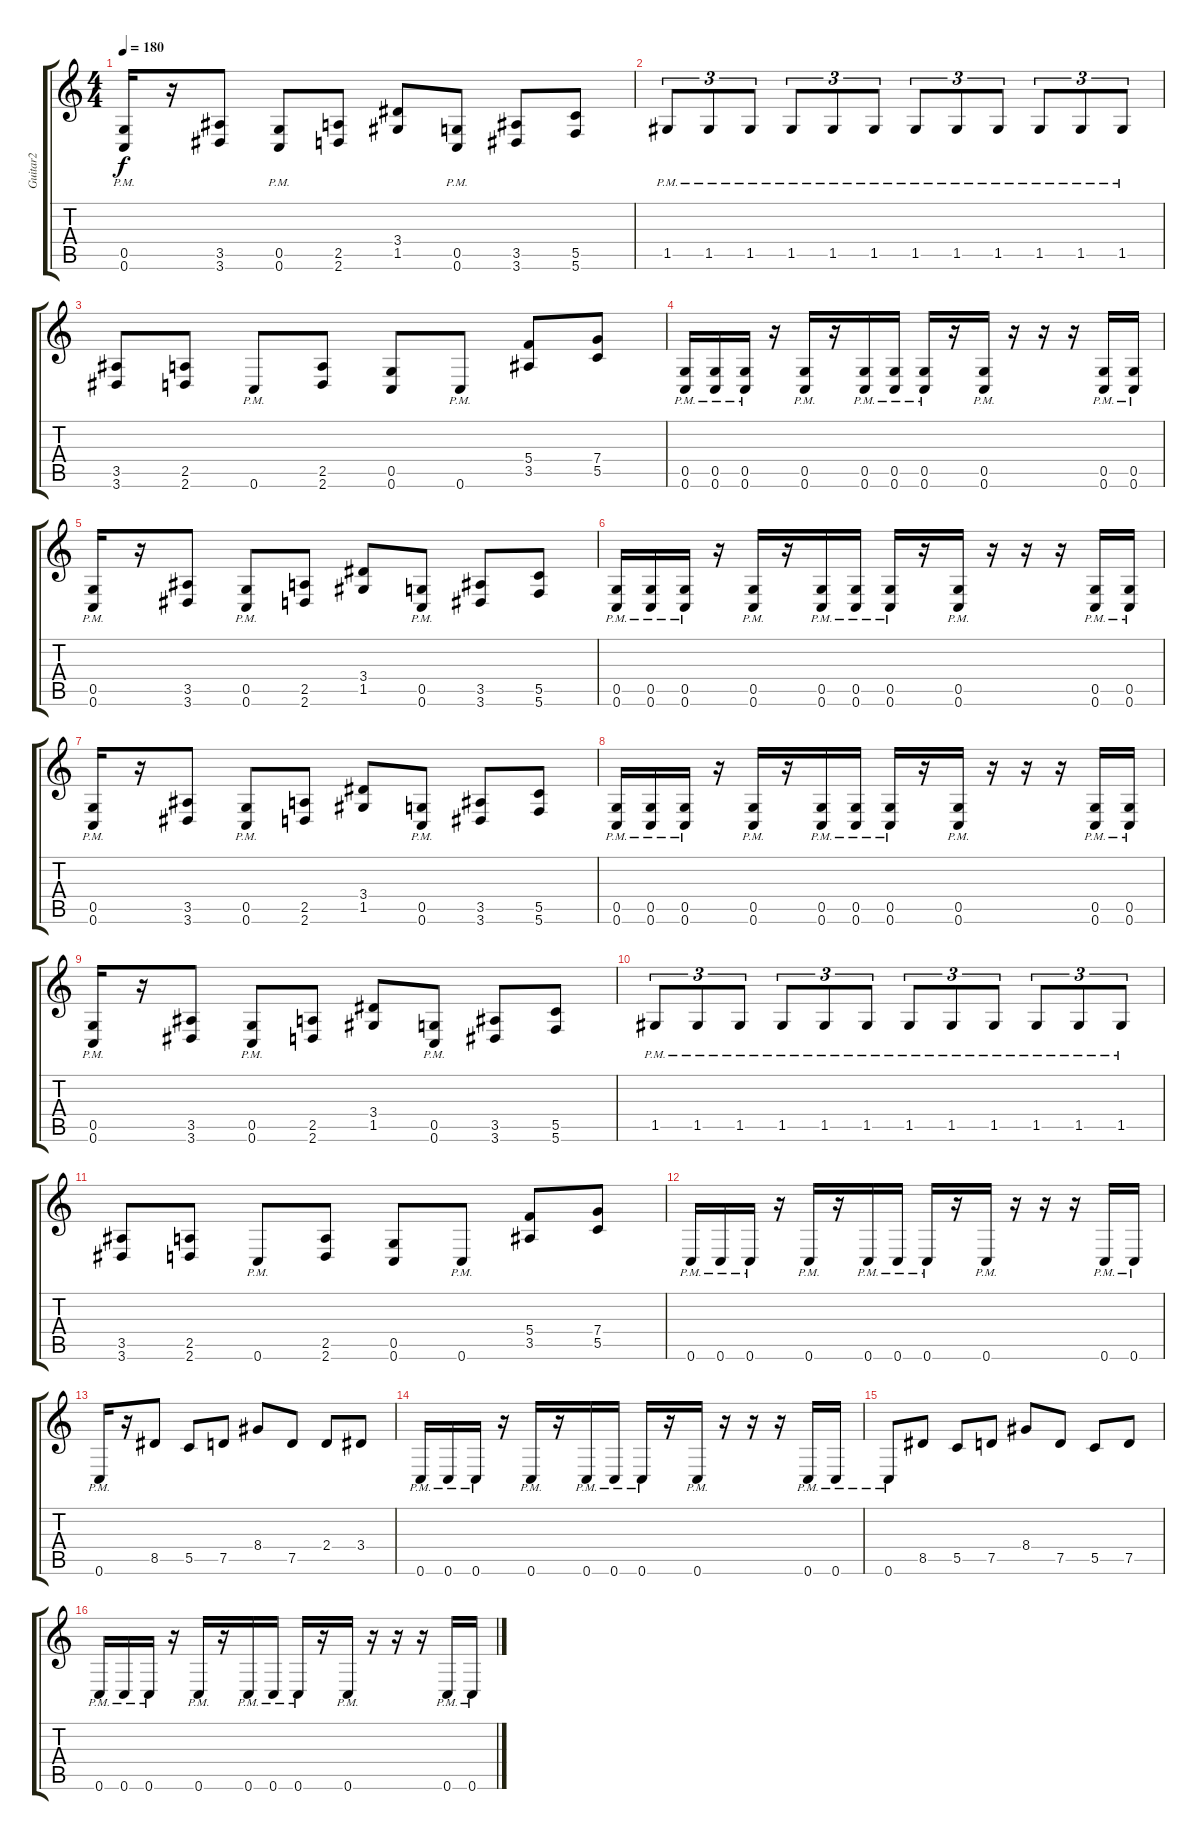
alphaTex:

\track ("Guitar2" "Guitar2") {instrument distortionguitar}
\staff {score tabs}
\tuning (D4 A3 F3 C3 G2 C2) {hide}
\ts (4 4)
\tempo 180
\clef g2
\ks c
(0.5{pm} 0.6{pm}).16{dy f} r.16 (3.5 3.6).8 (0.5{pm} 0.6{pm}).8 (2.5 2.6).8 (3.4 1.5).8 (0.5{pm} 0.6{pm}).8 (3.5 3.6).8 (5.5 5.6).8 |
1.5{pm}.8{tu (3 2)} 1.5{pm}.8{tu (3 2)} 1.5{pm}.8{tu (3 2)} 1.5{pm}.8{tu (3 2)} 1.5{pm}.8{tu (3 2)} 1.5{pm}.8{tu (3 2)} 1.5{pm}.8{tu (3 2)} 1.5{pm}.8{tu (3 2)} 1.5{pm}.8{tu (3 2)} 1.5{pm}.8{tu (3 2)} 1.5{pm}.8{tu (3 2)} 1.5{pm}.8{tu (3 2)} |
(3.5 3.6).8 (2.5 2.6).8 0.6{pm}.8 (2.5 2.6).8 (0.5 0.6).8 0.6{pm}.8 (5.4 3.5).8 (7.4 5.5).8 |
(0.5{pm} 0.6{pm}).16 (0.5{pm} 0.6{pm}).16 (0.5{pm} 0.6{pm}).16 r.16 (0.5{pm} 0.6{pm}).16 r.16 (0.5{pm} 0.6{pm}).16 (0.5{pm} 0.6{pm}).16 (0.5{pm} 0.6{pm}).16 r.16 (0.5{pm} 0.6{pm}).16 r.16 r.16 r.16 (0.5{pm} 0.6{pm}).16 (0.5{pm} 0.6{pm}).16 |
(0.5{pm} 0.6{pm}).16 r.16 (3.5 3.6).8 (0.5{pm} 0.6{pm}).8 (2.5 2.6).8 (3.4 1.5).8 (0.5{pm} 0.6{pm}).8 (3.5 3.6).8 (5.5 5.6).8 |
(0.5{pm} 0.6{pm}).16 (0.5{pm} 0.6{pm}).16 (0.5{pm} 0.6{pm}).16 r.16 (0.5{pm} 0.6{pm}).16 r.16 (0.5{pm} 0.6{pm}).16 (0.5{pm} 0.6{pm}).16 (0.5{pm} 0.6{pm}).16 r.16 (0.5{pm} 0.6{pm}).16 r.16 r.16 r.16 (0.5{pm} 0.6{pm}).16 (0.5{pm} 0.6{pm}).16 |
(0.5{pm} 0.6{pm}).16 r.16 (3.5 3.6).8 (0.5{pm} 0.6{pm}).8 (2.5 2.6).8 (3.4 1.5).8 (0.5{pm} 0.6{pm}).8 (3.5 3.6).8 (5.5 5.6).8 |
(0.5{pm} 0.6{pm}).16 (0.5{pm} 0.6{pm}).16 (0.5{pm} 0.6{pm}).16 r.16 (0.5{pm} 0.6{pm}).16 r.16 (0.5{pm} 0.6{pm}).16 (0.5{pm} 0.6{pm}).16 (0.5{pm} 0.6{pm}).16 r.16 (0.5{pm} 0.6{pm}).16 r.16 r.16 r.16 (0.5{pm} 0.6{pm}).16 (0.5{pm} 0.6{pm}).16 |
(0.5{pm} 0.6{pm}).16 r.16 (3.5 3.6).8 (0.5{pm} 0.6{pm}).8 (2.5 2.6).8 (3.4 1.5).8 (0.5{pm} 0.6{pm}).8 (3.5 3.6).8 (5.5 5.6).8 |
1.5{pm}.8{tu (3 2)} 1.5{pm}.8{tu (3 2)} 1.5{pm}.8{tu (3 2)} 1.5{pm}.8{tu (3 2)} 1.5{pm}.8{tu (3 2)} 1.5{pm}.8{tu (3 2)} 1.5{pm}.8{tu (3 2)} 1.5{pm}.8{tu (3 2)} 1.5{pm}.8{tu (3 2)} 1.5{pm}.8{tu (3 2)} 1.5{pm}.8{tu (3 2)} 1.5{pm}.8{tu (3 2)} |
(3.5 3.6).8 (2.5 2.6).8 0.6{pm}.8 (2.5 2.6).8 (0.5 0.6).8 0.6{pm}.8 (5.4 3.5).8 (7.4 5.5).8 |
0.6{pm}.16 0.6{pm}.16 0.6{pm}.16 r.16 0.6{pm}.16 r.16 0.6{pm}.16 0.6{pm}.16 0.6{pm}.16 r.16 0.6{pm}.16 r.16 r.16 r.16 0.6{pm}.16 0.6{pm}.16 |
0.6{pm}.16 r.16 8.5.8 5.5.8 7.5.8 8.4.8 7.5.8 2.4.8 3.4.8 |
0.6{pm}.16 0.6{pm}.16 0.6{pm}.16 r.16 0.6{pm}.16 r.16 0.6{pm}.16 0.6{pm}.16 0.6{pm}.16 r.16 0.6{pm}.16 r.16 r.16 r.16 0.6{pm}.16 0.6{pm}.16 |
0.6{pm}.8 8.5.8 5.5.8 7.5.8 8.4.8 7.5.8 5.5.8 7.5.8 |
0.6{pm}.16 0.6{pm}.16 0.6{pm}.16 r.16 0.6{pm}.16 r.16 0.6{pm}.16 0.6{pm}.16 0.6{pm}.16 r.16 0.6{pm}.16 r.16 r.16 r.16 0.6{pm}.16 0.6{pm}.16
